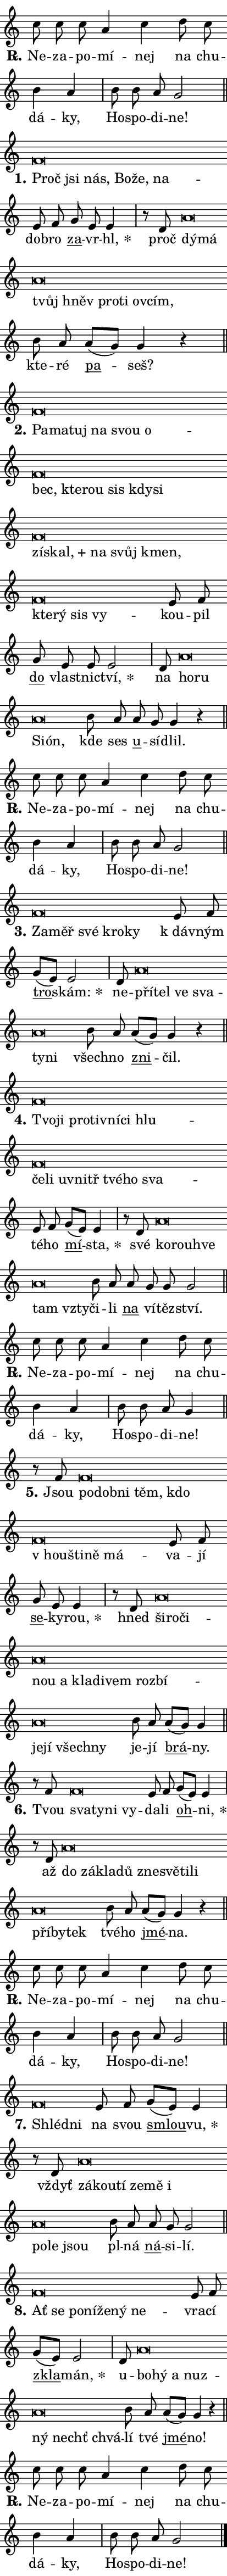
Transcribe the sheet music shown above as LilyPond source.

\version "2.22.1"
\header { tagline = "" }
\paper {
  indent = 0\cm
  top-margin = 0\cm
  right-margin = 0\cm
  bottom-margin = 0\cm
  left-margin = 0\cm
  paper-width = 7\cm
  page-breaking = #ly:one-page-breaking
  system-system-spacing.basic-distance = #11
  score-system-spacing.basic-distance = #11
  ragged-last = ##f
}


%% Author: Thomas Morley
%% https://lists.gnu.org/archive/html/lilypond-user/2020-05/msg00002.html
#(define (line-position grob)
"Returns position of @var[grob} in current system:
   @code{'start}, if at first time-step
   @code{'end}, if at last time-step
   @code{'middle} otherwise
"
  (let* ((col (ly:item-get-column grob))
         (ln (ly:grob-object col 'left-neighbor))
         (rn (ly:grob-object col 'right-neighbor))
         (col-to-check-left (if (ly:grob? ln) ln col))
         (col-to-check-right (if (ly:grob? rn) rn col))
         (break-dir-left
           (and
             (ly:grob-property col-to-check-left 'non-musical #f)
             (ly:item-break-dir col-to-check-left)))
         (break-dir-right
           (and
             (ly:grob-property col-to-check-right 'non-musical #f)
             (ly:item-break-dir col-to-check-right))))
        (cond ((eqv? 1 break-dir-left) 'start)
              ((eqv? -1 break-dir-right) 'end)
              (else 'middle))))

#(define (tranparent-at-line-position vctor)
  (lambda (grob)
  "Relying on @code{line-position} select the relevant enry from @var{vctor}.
Used to determine transparency,"
    (case (line-position grob)
      ((end) (not (vector-ref vctor 0)))
      ((middle) (not (vector-ref vctor 1)))
      ((start) (not (vector-ref vctor 2))))))

noteHeadBreakVisibility =
#(define-music-function (break-visibility)(vector?)
"Makes @code{NoteHead}s transparent relying on @var{break-visibility}"
#{
  \override NoteHead.transparent =
    #(tranparent-at-line-position break-visibility)
#})

#(define delete-ledgers-for-transparent-note-heads
  (lambda (grob)
    "Reads whether a @code{NoteHead} is transparent.
If so this @code{NoteHead} is removed from @code{'note-heads} from
@var{grob}, which is supposed to be @code{LedgerLineSpanner}.
As a result ledgers are not printed for this @code{NoteHead}"
    (let* ((nhds-array (ly:grob-object grob 'note-heads))
           (nhds-list
             (if (ly:grob-array? nhds-array)
                 (ly:grob-array->list nhds-array)
                 '()))
           ;; Relies on the transparent-property being done before
           ;; Staff.LedgerLineSpanner.after-line-breaking is executed.
           ;; This is fragile ...
           (to-keep
             (remove
               (lambda (nhd)
                 (ly:grob-property nhd 'transparent #f))
               nhds-list)))
      ;; TODO find a better method to iterate over grob-arrays, similiar
      ;; to filter/remove etc for lists
      ;; For now rebuilt from scratch
      (set! (ly:grob-object grob 'note-heads)  '())
      (for-each
        (lambda (nhd)
          (ly:pointer-group-interface::add-grob grob 'note-heads nhd))
        to-keep))))

hideNotes = {
  \noteHeadBreakVisibility #begin-of-line-visible
}
unHideNotes = {
  \noteHeadBreakVisibility #all-visible
}

% work-around for resetting accidentals
% https://lilypond.org/doc/v2.23/Documentation/notation/displaying-rhythms#unmetered-music
cadenzaMeasure = {
  \cadenzaOff
  \partial 1024 s1024
  \cadenzaOn
}

#(define-markup-command (accent layout props text) (markup?)
  "Underline accented syllable"
  (interpret-markup layout props
    #{\markup \override #'(offset . 4.3) \underline { #text }#}))

responsum = \markup \concat {
  "R" \hspace #-1.05 \path #0.1 #'((moveto 0 0.07) (lineto 0.9 0.8)) \hspace #0.05 "."
}

\layout {
    \context {
        \Staff
        \remove "Time_signature_engraver"
        \override LedgerLineSpanner.after-line-breaking = #delete-ledgers-for-transparent-note-heads
    }
    \context {
        \Voice {
            \override NoteHead.output-attributes = #'((class . "notehead"))
            \override Hairpin.height = #0.55
        }
    }
    \context {
        \Lyrics {
            \override StanzaNumber.output-attributes = #'((class . "stanzanumber"))
            \override LyricSpace.minimum-distance = #0.9
            \override LyricText.font-name = #"TeX Gyre Schola"
            \override LyricText.font-size = 1
            \override StanzaNumber.font-name = #"TeX Gyre Schola Bold"
            \override StanzaNumber.font-size = 1
        }
    }
}

% magnetic-lyrics.ily
%
%   written by
%     Jean Abou Samra <jean@abou-samra.fr>
%     Werner Lemberg <wl@gnu.org>
%
%   adapted by
%     Jiri Hon <jiri.hon@gmail.com>
%
% Version 2022-Apr-15

% https://www.mail-archive.com/lilypond-user@gnu.org/msg149350.html

#(define (Left_hyphen_pointer_engraver context)
   "Collect syllable-hyphen-syllable occurrences in lyrics and store
them in properties.  This engraver only looks to the left.  For
example, if the lyrics input is @code{foo -- bar}, it does the
following.

@itemize @bullet
@item
Set the @code{text} property of the @code{LyricHyphen} grob between
@q{foo} and @q{bar} to @code{foo}.

@item
Set the @code{left-hyphen} property of the @code{LyricText} grob with
text @q{foo} to the @code{LyricHyphen} grob between @q{foo} and
@q{bar}.
@end itemize

Use this auxiliary engraver in combination with the
@code{lyric-@/text::@/apply-@/magnetic-@/offset!} hook."
   (let ((hyphen #f)
         (text #f))
     (make-engraver
      (acknowledgers
       ((lyric-syllable-interface engraver grob source-engraver)
        (set! text grob)))
      (end-acknowledgers
       ((lyric-hyphen-interface engraver grob source-engraver)
        ;(when (not (grob::has-interface grob 'lyric-space-interface))
          (set! hyphen grob)));)
      ((stop-translation-timestep engraver)
       (when (and text hyphen)
         (ly:grob-set-object! text 'left-hyphen hyphen))
       (set! text #f)
       (set! hyphen #f)))))

#(define (lyric-text::apply-magnetic-offset! grob)
   "If the space between two syllables is less than the value in
property @code{LyricText@/.details@/.squash-threshold}, move the right
syllable to the left so that it gets concatenated with the left
syllable.

Use this function as a hook for
@code{LyricText@/.after-@/line-@/breaking} if the
@code{Left_@/hyphen_@/pointer_@/engraver} is active."
   (let ((hyphen (ly:grob-object grob 'left-hyphen #f)))
     (when hyphen
       (let ((left-text (ly:spanner-bound hyphen LEFT)))
         (when (grob::has-interface left-text 'lyric-syllable-interface)
           (let* ((common (ly:grob-common-refpoint grob left-text X))
                  (this-x-ext (ly:grob-extent grob common X))
                  (left-x-ext
                   (begin
                     ;; Trigger magnetism for left-text.
                     (ly:grob-property left-text 'after-line-breaking)
                     (ly:grob-extent left-text common X)))
                  ;; `delta` is the gap width between two syllables.
                  (delta (- (interval-start this-x-ext)
                            (interval-end left-x-ext)))
                  (details (ly:grob-property grob 'details))
                  (threshold (assoc-get 'squash-threshold details 0.2)))
             (when (< delta threshold)
               (let* (;; We have to manipulate the input text so that
                      ;; ligatures crossing syllable boundaries are not
                      ;; disabled.  For languages based on the Latin
                      ;; script this is essentially a beautification.
                      ;; However, for non-Western scripts it can be a
                      ;; necessity.
                      (lt (ly:grob-property left-text 'text))
                      (rt (ly:grob-property grob 'text))
                      (is-space (grob::has-interface hyphen 'lyric-space-interface))
                      (space (if is-space " " ""))
                      (space-markup (grob-interpret-markup grob " "))
                      (space-size (interval-length (ly:stencil-extent space-markup X)))
                      (extra-delta (if is-space space-size 0))
                      ;; Append new syllable.
                      (ltrt-space (if (and (string? lt) (string? rt))
                                (string-append lt space rt)
                                (make-concat-markup (list lt space rt))))
                      ;; Right-align `ltrt` to the right side.
                      (ltrt-space-markup (grob-interpret-markup
                               grob
                               (make-translate-markup
                                (cons (interval-length this-x-ext) 0)
                                (make-right-align-markup ltrt-space)))))
                 (begin
                   ;; Don't print `left-text`.
                   (ly:grob-set-property! left-text 'stencil #f)
                   ;; Set text and stencil (which holds all collected
                   ;; syllables so far) and shift it to the left.
                   (ly:grob-set-property! grob 'text ltrt-space)
                   (ly:grob-set-property! grob 'stencil ltrt-space-markup)
                   (ly:grob-translate-axis! grob (- (- delta extra-delta)) X))))))))))


#(define (lyric-hyphen::displace-bounds-first grob)
   ;; Make very sure this callback isn't triggered too early.
   (let ((left (ly:spanner-bound grob LEFT))
         (right (ly:spanner-bound grob RIGHT)))
     (ly:grob-property left 'after-line-breaking)
     (ly:grob-property right 'after-line-breaking)
     (ly:lyric-hyphen::print grob)))

squashThreshold = #0.4

\layout {
  \context {
    \Lyrics
    \consists #Left_hyphen_pointer_engraver
    \override LyricText.after-line-breaking =
      #lyric-text::apply-magnetic-offset!
    \override LyricHyphen.stencil = #lyric-hyphen::displace-bounds-first
    \override LyricText.details.squash-threshold = \squashThreshold
    \override LyricHyphen.minimum-distance = 0
    \override LyricHyphen.minimum-length = \squashThreshold
  }
}

squash = \override LyricText.details.squash-threshold = 9999
unSquash = \override LyricText.details.squash-threshold = \squashThreshold

left = \override LyricText.self-alignment-X = #LEFT
unLeft = \revert LyricText.self-alignment-X

starOffset = #(lambda (grob) 
                (let ((x_offset (ly:self-alignment-interface::aligned-on-x-parent grob)))
                  (if (= x_offset 0) 0 (+ x_offset 1.2))))

star = #(define-music-function (syllable)(string?)
"Append star separator at the end of a syllable"
#{
  \once \override LyricText.X-offset = #starOffset
  \lyricmode { \markup {
    #syllable
    \override #'((font-name . "TeX Gyre Schola Bold")) \hspace #0.2 \lower #0.65 \larger "*"
  } }
#})

starAccent = #(define-music-function (syllable)(string?)
"Append star separator at the end of a syllable and make accent"
#{
  \once \override LyricText.X-offset = #starOffset
  \lyricmode { \markup {
    \accent #syllable
    \override #'((font-name . "TeX Gyre Schola Bold")) \hspace #0.2 \lower #0.65 \larger "*"
  } }
#})

breath = #(define-music-function (syllable)(string?)
"Append breathing indicator at the end of a syllable"
#{
  \lyricmode { \markup { #syllable "+" } }
#})

optionalBreath = #(define-music-function (syllable)(string?)
"Append optional breathing indicator at the end of a syllable"
#{
  \lyricmode { \markup { #syllable "(+)" } }
#})


\score {
    <<
        \new Voice = "melody" { \cadenzaOn \key c \major \relative { c''8 c c a4 c \bar "" d8 c \bar "" b4 a \cadenzaMeasure \bar "|" b8 b a g2 \cadenzaMeasure \bar "||" \break }
\relative { f'\breve*1/16 \hideNotes \breve*1/16 \bar "" \breve*1/16 \bar "" \breve*1/16 \bar "" \breve*1/16 \breve*1/16 \bar "" \unHideNotes e8 f \bar "" g e e4 \cadenzaMeasure \bar "|" r8 d8 a'\breve*1/16 \hideNotes \breve*1/16 \bar "" \breve*1/16 \bar "" \breve*1/16 \bar "" \breve*1/16 \bar "" \breve*1/16 \bar "" \breve*1/16 \breve*1/16 \bar "" \unHideNotes b8 a \bar "" a[( g)] g4 r \cadenzaMeasure \bar "||" \break }
\relative { f'\breve*1/16 \hideNotes \breve*1/16 \bar "" \breve*1/16 \bar "" \breve*1/16 \bar "" \breve*1/16 \bar "" \breve*1/16 \bar "" \breve*1/16 \bar "" \breve*1/16 \bar "" \breve*1/16 \bar "" \breve*1/16 \bar "" \breve*1/16 \bar "" \breve*1/16 \bar "" \breve*1/16 \bar "" \breve*1/16 \bar "" \breve*1/16 \bar "" \breve*1/16 \bar "" \breve*1/16 \bar "" \breve*1/16 \bar "" \breve*1/16 \bar "" \breve*1/16 \breve*1/16 \bar "" \unHideNotes e8 f \bar "" g e e e2 \cadenzaMeasure \bar "|" d8 a'\breve*1/16 \hideNotes \breve*1/16 \bar "" \breve*1/16 \breve*1/16 \bar "" \unHideNotes b8 a \bar "" a g g4 r \cadenzaMeasure \bar "||" \break }
\relative { c''8 c c a4 c \bar "" d8 c \bar "" b4 a \cadenzaMeasure \bar "|" b8 b a g2 \cadenzaMeasure \bar "||" \break }
\relative { f'\breve*1/16 \hideNotes \breve*1/16 \bar "" \breve*1/16 \bar "" \breve*1/16 \breve*1/16 \bar "" \unHideNotes e8 f \bar "" g[( e)] e2 \cadenzaMeasure \bar "|" d8 a'\breve*1/16 \hideNotes \breve*1/16 \bar "" \breve*1/16 \bar "" \breve*1/16 \bar "" \breve*1/16 \breve*1/16 \bar "" \unHideNotes b8 a \bar "" a[( g)] g4 r \cadenzaMeasure \bar "||" \break }
\relative { f'\breve*1/16 \hideNotes \breve*1/16 \bar "" \breve*1/16 \bar "" \breve*1/16 \bar "" \breve*1/16 \bar "" \breve*1/16 \bar "" \breve*1/16 \bar "" \breve*1/16 \bar "" \breve*1/16 \bar "" \breve*1/16 \bar "" \breve*1/16 \bar "" \breve*1/16 \bar "" \breve*1/16 \breve*1/16 \bar "" \unHideNotes e8 f \bar "" g[( e)] e4 \cadenzaMeasure \bar "|" r8 d8 a'\breve*1/16 \hideNotes \breve*1/16 \bar "" \breve*1/16 \bar "" \breve*1/16 \breve*1/16 \bar "" \unHideNotes b8 a \bar "" a g g g2 \cadenzaMeasure \bar "||" \break }
\relative { c''8 c c a4 c \bar "" d8 c \bar "" b4 a \cadenzaMeasure \bar "|" b8 b a g4 \cadenzaMeasure \bar "||" \break }
\relative { r8 f'8 f\breve*1/16 \hideNotes \breve*1/16 \bar "" \breve*1/16 \bar "" \breve*1/16 \bar "" \breve*1/16 \bar "" \breve*1/16 \bar "" \breve*1/16 \bar "" \breve*1/16 \breve*1/16 \bar "" \unHideNotes e8 f \bar "" g e e4 \cadenzaMeasure \bar "|" r8 d8 a'\breve*1/16 \hideNotes \breve*1/16 \bar "" \breve*1/16 \bar "" \breve*1/16 \bar "" \breve*1/16 \bar "" \breve*1/16 \bar "" \breve*1/16 \bar "" \breve*1/16 \bar "" \breve*1/16 \bar "" \breve*1/16 \bar "" \breve*1/16 \bar "" \breve*1/16 \bar "" \breve*1/16 \breve*1/16 \bar "" \unHideNotes b8 a \bar "" a[( g)] g4 \cadenzaMeasure \bar "||" \break }
\relative { r8 f'8 f\breve*1/16 \hideNotes \breve*1/16 \bar "" \breve*1/16 \breve*1/16 \bar "" \unHideNotes e8 f \bar "" g[( e)] e4 \cadenzaMeasure \bar "|" r8 d8 a'\breve*1/16 \hideNotes \breve*1/16 \bar "" \breve*1/16 \bar "" \breve*1/16 \bar "" \breve*1/16 \bar "" \breve*1/16 \bar "" \breve*1/16 \bar "" \breve*1/16 \bar "" \breve*1/16 \bar "" \breve*1/16 \breve*1/16 \bar "" \unHideNotes b8 a \bar "" a[( g)] g4 r \cadenzaMeasure \bar "||" \break }
\relative { c''8 c c a4 c \bar "" d8 c \bar "" b4 a \cadenzaMeasure \bar "|" b8 b a g2 \cadenzaMeasure \bar "||" \break }
\relative { f'\breve*1/16 \hideNotes \breve*1/16 \bar "" \unHideNotes e8 f \bar "" g[( e)] e4 \cadenzaMeasure \bar "|" r8 d8 a'\breve*1/16 \hideNotes \breve*1/16 \bar "" \breve*1/16 \bar "" \breve*1/16 \bar "" \breve*1/16 \bar "" \breve*1/16 \bar "" \breve*1/16 \bar "" \breve*1/16 \breve*1/16 \bar "" \unHideNotes b8 a \bar "" a g g2 \cadenzaMeasure \bar "||" \break }
\relative { f'\breve*1/16 \hideNotes \breve*1/16 \bar "" \breve*1/16 \bar "" \breve*1/16 \bar "" \breve*1/16 \bar "" \breve*1/16 \breve*1/16 \bar "" \unHideNotes e8 f \bar "" g[( e)] e2 \cadenzaMeasure \bar "|" d8 a'\breve*1/16 \hideNotes \breve*1/16 \bar "" \breve*1/16 \bar "" \breve*1/16 \bar "" \breve*1/16 \bar "" \breve*1/16 \breve*1/16 \bar "" \unHideNotes b8 a \bar "" a[( g)] g4 r \cadenzaMeasure \bar "||" \break }
\relative { c''8 c c a4 c \bar "" d8 c \bar "" b4 a \cadenzaMeasure \bar "|" b8 b a g2 \cadenzaMeasure \bar "||" \break } \bar "|." }
        \new Lyrics \lyricsto "melody" { \lyricmode { \set stanza = \responsum
Ne -- za -- po -- mí -- nej na chu -- dá -- ky, Ho -- spo -- di -- ne!
\set stanza = "1."
\left Proč \squash jsi nás, Bo -- že, na -- \unLeft \unSquash dob -- ro \markup \accent za -- vr -- \star hl, proč \left dý -- \squash má tvůj hněv pro -- ti ov -- cím, \unLeft \unSquash kte -- ré \markup \accent pa -- seš?
\set stanza = "2."
\left Pa -- \squash ma -- tuj na svou o -- bec, kte -- rou sis kdy -- si zí -- \breath "skal," na svůj kmen, kte -- rý sis vy -- \unLeft \unSquash kou -- pil \markup \accent do vlast -- nic -- \star tví, na \left ho -- \squash ru Si -- ón, \unLeft \unSquash kde ses \markup \accent u -- sí -- dlil.
\set stanza = \responsum
Ne -- za -- po -- mí -- nej na chu -- dá -- ky, Ho -- spo -- di -- ne!
\set stanza = "3."
\left Za -- \squash měř své kro -- ky \unLeft \unSquash "k dáv" -- ným \markup \accent tro -- \star skám: ne -- \left pří -- \squash tel ve sva -- ty -- ni \unLeft \unSquash všech -- no \markup \accent zni -- čil.
\set stanza = "4."
\left Tvo -- \squash ji pro -- tiv -- ní -- ci hlu -- če -- li u -- vnitř tvé -- ho sva -- \unLeft \unSquash té -- ho \markup \accent mí -- \star sta, své \left ko -- \squash rouh -- ve tam vzty -- \unLeft \unSquash či -- li \markup \accent na ví -- těz -- ství.
\set stanza = \responsum
Ne -- za -- po -- mí -- nej na chu -- dá -- ky, Ho -- spo -- di -- ne!
\set stanza = "5."
Jsou \left po -- \squash dob -- ni těm, kdo "v hou" -- šti -- ně má -- \unLeft \unSquash va -- jí \markup \accent se -- ky -- \star rou, hned \left ši -- \squash ro -- či -- nou a kla -- di -- vem roz -- bí -- je -- jí všech -- ny \unLeft \unSquash je -- jí \markup \accent brá -- ny.
\set stanza = "6."
Tvou \left sva -- \squash ty -- ni vy -- \unLeft \unSquash da -- li \markup \accent oh -- \star ni, až \left do \squash zá -- kla -- dů zne -- svě -- ti -- li pří -- by -- tek \unLeft \unSquash tvé -- ho \markup \accent jmé -- na.
\set stanza = \responsum
Ne -- za -- po -- mí -- nej na chu -- dá -- ky, Ho -- spo -- di -- ne!
\set stanza = "7."
\left Shléd -- \squash ni \unLeft \unSquash na svou \markup \accent smlou -- \star vu, vždyť \left zá -- \squash kou -- tí ze -- mě i po -- le jsou \unLeft \unSquash pl -- ná \markup \accent ná -- si -- lí.
\set stanza = "8."
\left Ať \squash se po -- ní -- že -- ný ne -- \unLeft \unSquash vra -- cí \markup \accent zkla -- \star mán, u -- \left bo -- \squash hý a nuz -- ný nechť chvá -- \unLeft \unSquash lí tvé \markup \accent jmé -- no!
\set stanza = \responsum
Ne -- za -- po -- mí -- nej na chu -- dá -- ky, Ho -- spo -- di -- ne! } }
    >>
    \layout {}
}
